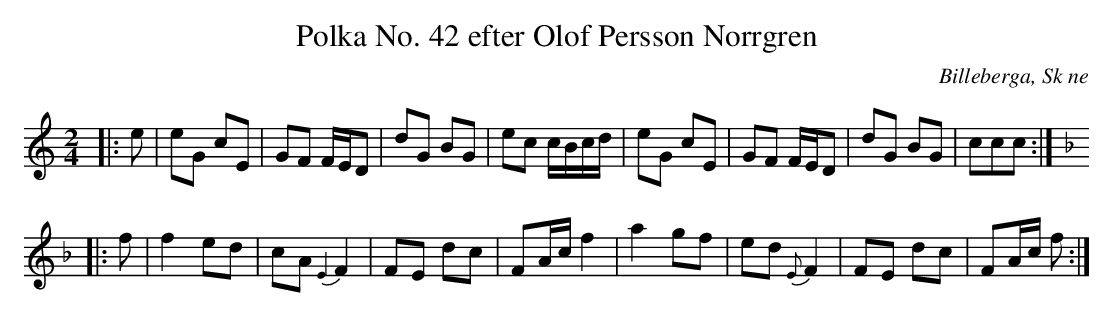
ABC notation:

X:1
T:Polka No. 42 efter Olof Persson Norrgren
O:Billeberga, Sk ne
M:2/4
L:1/16
K:C
|: e2 | e2G2 c2E2 | G2F2 FED2 |d2G2 B2G2 | e2c2 cBcd | e2G2 c2E2 | G2F2 FED2 | d2G2 B2G2 | c2c2c2 :|[K:F]
|: f2 | f4 e2d2 | c2A2 {E2}F4 | F2E2 d2c2 | F2Ac f4 | a4 g2f2 | e2d2 {E}F4 | F2E2 d2c2 | F2Ac f2 :|
